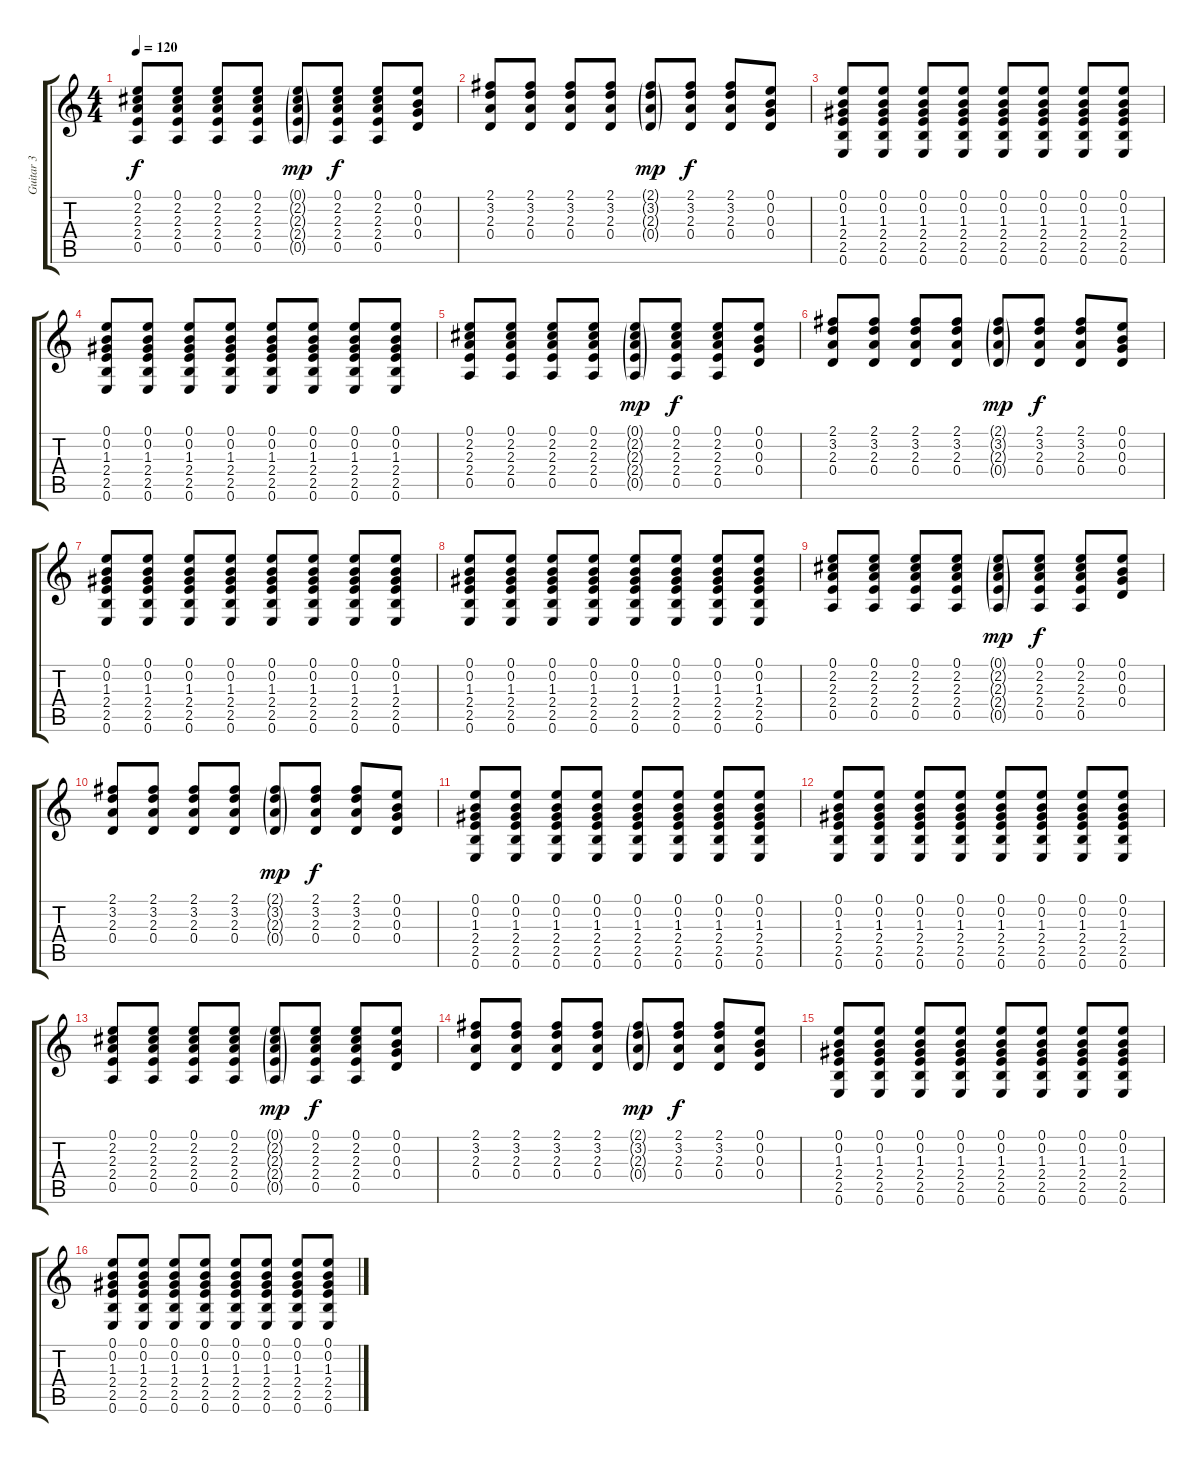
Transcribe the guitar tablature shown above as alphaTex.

\track ("Guitar 3" "Guitar 3") {instrument acousticguitarsteel}
\staff {score tabs}
\tuning (E4 B3 G3 D3 A2 E2) {hide}
\ts (4 4)
\tempo 120
\clef g2
\ks c
(0.1 2.2 2.3 2.4 0.5).8{dy f} (0.1 2.2 2.3 2.4 0.5).8 (0.1 2.2 2.3 2.4 0.5).8 (0.1 2.2 2.3 2.4 0.5).8 (0.1{g} 2.2{g} 2.3{g} 2.4{g} 0.5{g}).8{dy mp} (0.1 2.2 2.3 2.4 0.5).8{dy f} (0.1 2.2 2.3 2.4 0.5).8 (0.1 0.2 0.3 0.4).8 |
(2.1 3.2 2.3 0.4).8 (2.1 3.2 2.3 0.4).8 (2.1 3.2 2.3 0.4).8 (2.1 3.2 2.3 0.4).8 (2.1{g} 3.2{g} 2.3{g} 0.4{g}).8{dy mp} (2.1 3.2 2.3 0.4).8{dy f} (2.1 3.2 2.3 0.4).8 (0.1 0.2 0.3 0.4).8 |
(0.1 0.2 1.3 2.4 2.5 0.6).8 (0.1 0.2 1.3 2.4 2.5 0.6).8 (0.1 0.2 1.3 2.4 2.5 0.6).8 (0.1 0.2 1.3 2.4 2.5 0.6).8 (0.1 0.2 1.3 2.4 2.5 0.6).8 (0.1 0.2 1.3 2.4 2.5 0.6).8 (0.1 0.2 1.3 2.4 2.5 0.6).8 (0.1 0.2 1.3 2.4 2.5 0.6).8 |
(0.1 0.2 1.3 2.4 2.5 0.6).8 (0.1 0.2 1.3 2.4 2.5 0.6).8 (0.1 0.2 1.3 2.4 2.5 0.6).8 (0.1 0.2 1.3 2.4 2.5 0.6).8 (0.1 0.2 1.3 2.4 2.5 0.6).8 (0.1 0.2 1.3 2.4 2.5 0.6).8 (0.1 0.2 1.3 2.4 2.5 0.6).8 (0.1 0.2 1.3 2.4 2.5 0.6).8 |
(0.1 2.2 2.3 2.4 0.5).8 (0.1 2.2 2.3 2.4 0.5).8 (0.1 2.2 2.3 2.4 0.5).8 (0.1 2.2 2.3 2.4 0.5).8 (0.1{g} 2.2{g} 2.3{g} 2.4{g} 0.5{g}).8{dy mp} (0.1 2.2 2.3 2.4 0.5).8{dy f} (0.1 2.2 2.3 2.4 0.5).8 (0.1 0.2 0.3 0.4).8 |
(2.1 3.2 2.3 0.4).8 (2.1 3.2 2.3 0.4).8 (2.1 3.2 2.3 0.4).8 (2.1 3.2 2.3 0.4).8 (2.1{g} 3.2{g} 2.3{g} 0.4{g}).8{dy mp} (2.1 3.2 2.3 0.4).8{dy f} (2.1 3.2 2.3 0.4).8 (0.1 0.2 0.3 0.4).8 |
(0.1 0.2 1.3 2.4 2.5 0.6).8 (0.1 0.2 1.3 2.4 2.5 0.6).8 (0.1 0.2 1.3 2.4 2.5 0.6).8 (0.1 0.2 1.3 2.4 2.5 0.6).8 (0.1 0.2 1.3 2.4 2.5 0.6).8 (0.1 0.2 1.3 2.4 2.5 0.6).8 (0.1 0.2 1.3 2.4 2.5 0.6).8 (0.1 0.2 1.3 2.4 2.5 0.6).8 |
(0.1 0.2 1.3 2.4 2.5 0.6).8 (0.1 0.2 1.3 2.4 2.5 0.6).8 (0.1 0.2 1.3 2.4 2.5 0.6).8 (0.1 0.2 1.3 2.4 2.5 0.6).8 (0.1 0.2 1.3 2.4 2.5 0.6).8 (0.1 0.2 1.3 2.4 2.5 0.6).8 (0.1 0.2 1.3 2.4 2.5 0.6).8 (0.1 0.2 1.3 2.4 2.5 0.6).8 |
(0.1 2.2 2.3 2.4 0.5).8 (0.1 2.2 2.3 2.4 0.5).8 (0.1 2.2 2.3 2.4 0.5).8 (0.1 2.2 2.3 2.4 0.5).8 (0.1{g} 2.2{g} 2.3{g} 2.4{g} 0.5{g}).8{dy mp} (0.1 2.2 2.3 2.4 0.5).8{dy f} (0.1 2.2 2.3 2.4 0.5).8 (0.1 0.2 0.3 0.4).8 |
(2.1 3.2 2.3 0.4).8 (2.1 3.2 2.3 0.4).8 (2.1 3.2 2.3 0.4).8 (2.1 3.2 2.3 0.4).8 (2.1{g} 3.2{g} 2.3{g} 0.4{g}).8{dy mp} (2.1 3.2 2.3 0.4).8{dy f} (2.1 3.2 2.3 0.4).8 (0.1 0.2 0.3 0.4).8 |
(0.1 0.2 1.3 2.4 2.5 0.6).8 (0.1 0.2 1.3 2.4 2.5 0.6).8 (0.1 0.2 1.3 2.4 2.5 0.6).8 (0.1 0.2 1.3 2.4 2.5 0.6).8 (0.1 0.2 1.3 2.4 2.5 0.6).8 (0.1 0.2 1.3 2.4 2.5 0.6).8 (0.1 0.2 1.3 2.4 2.5 0.6).8 (0.1 0.2 1.3 2.4 2.5 0.6).8 |
(0.1 0.2 1.3 2.4 2.5 0.6).8 (0.1 0.2 1.3 2.4 2.5 0.6).8 (0.1 0.2 1.3 2.4 2.5 0.6).8 (0.1 0.2 1.3 2.4 2.5 0.6).8 (0.1 0.2 1.3 2.4 2.5 0.6).8 (0.1 0.2 1.3 2.4 2.5 0.6).8 (0.1 0.2 1.3 2.4 2.5 0.6).8 (0.1 0.2 1.3 2.4 2.5 0.6).8 |
(0.1 2.2 2.3 2.4 0.5).8 (0.1 2.2 2.3 2.4 0.5).8 (0.1 2.2 2.3 2.4 0.5).8 (0.1 2.2 2.3 2.4 0.5).8 (0.1{g} 2.2{g} 2.3{g} 2.4{g} 0.5{g}).8{dy mp} (0.1 2.2 2.3 2.4 0.5).8{dy f} (0.1 2.2 2.3 2.4 0.5).8 (0.1 0.2 0.3 0.4).8 |
(2.1 3.2 2.3 0.4).8 (2.1 3.2 2.3 0.4).8 (2.1 3.2 2.3 0.4).8 (2.1 3.2 2.3 0.4).8 (2.1{g} 3.2{g} 2.3{g} 0.4{g}).8{dy mp} (2.1 3.2 2.3 0.4).8{dy f} (2.1 3.2 2.3 0.4).8 (0.1 0.2 0.3 0.4).8 |
(0.1 0.2 1.3 2.4 2.5 0.6).8 (0.1 0.2 1.3 2.4 2.5 0.6).8 (0.1 0.2 1.3 2.4 2.5 0.6).8 (0.1 0.2 1.3 2.4 2.5 0.6).8 (0.1 0.2 1.3 2.4 2.5 0.6).8 (0.1 0.2 1.3 2.4 2.5 0.6).8 (0.1 0.2 1.3 2.4 2.5 0.6).8 (0.1 0.2 1.3 2.4 2.5 0.6).8 |
(0.1 0.2 1.3 2.4 2.5 0.6).8 (0.1 0.2 1.3 2.4 2.5 0.6).8 (0.1 0.2 1.3 2.4 2.5 0.6).8 (0.1 0.2 1.3 2.4 2.5 0.6).8 (0.1 0.2 1.3 2.4 2.5 0.6).8 (0.1 0.2 1.3 2.4 2.5 0.6).8 (0.1 0.2 1.3 2.4 2.5 0.6).8 (0.1 0.2 1.3 2.4 2.5 0.6).8
